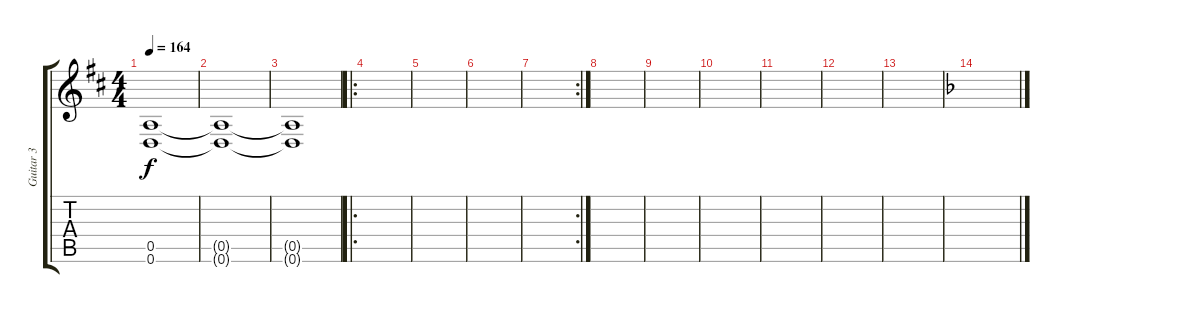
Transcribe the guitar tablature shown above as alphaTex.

\track ("Guitar 3" "Guitar 3") {instrument distortionguitar}
\staff {score tabs}
\tuning (E4 B3 G3 D3 A2 D2) {hide}
\ts (4 4)
\tempo 164
\clef g2
\ks d
(0.5{t} 0.6{t}).1{dy f} |
(0.5{t} 0.6{t}).1 |
(0.5{t} 0.6{t}).1 |
\ro
|
|
|
\rc 2
|
|
|
|
|
|
|
\ks f
